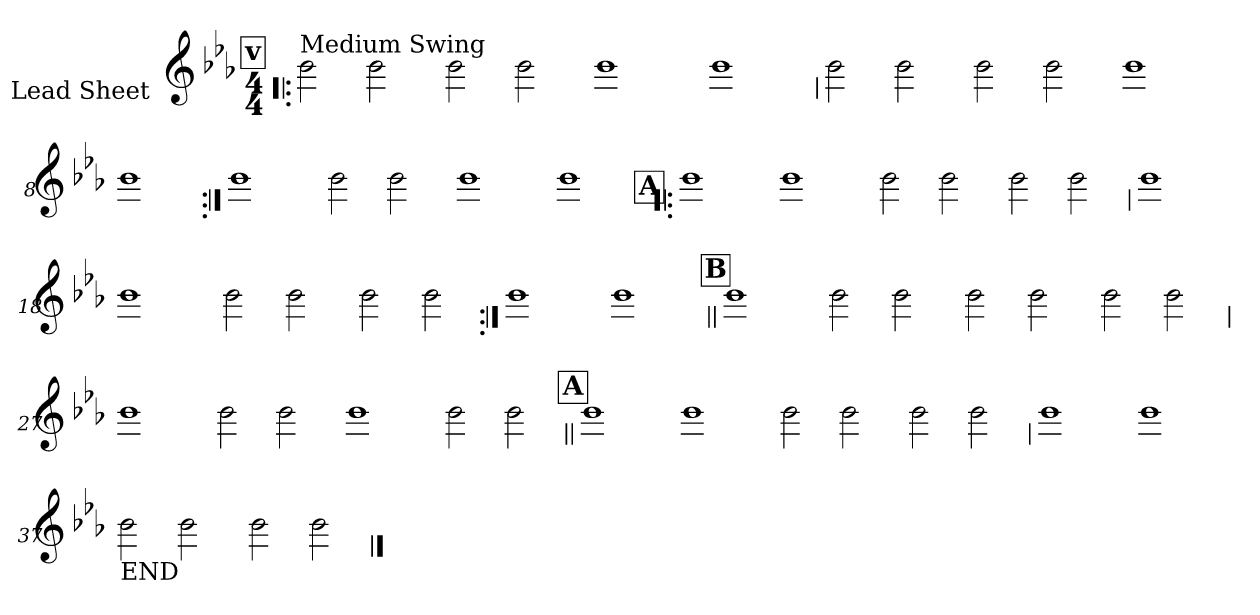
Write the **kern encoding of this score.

**kern
*part1
*staff1
*I"Lead Sheet
*stria0
*clefG2
*k[b-e-a-]
*E-:
*M4/4
!!LO:REH:place=s1:a:t=v
=1!|:
!LO:TX:a:t=Medium Swing
2b-
2b-
=2-
2b-
2b-
=3-
1b-
=4-
1b-
!!LO:LB:g=z
=5
2b-
2b-
=6-
2b-
2b-
=7-
1b-
=8-
1b-
!!LO:LB:g=z
=9:|!
1b-
=10-
2b-
2b-
=11-
1b-
=12-
1b-
!!LO:LB:g=z
!!LO:REH:place=s1:a:t=A
=13!|:
1b-
=14-
1b-
=15-
2b-
2b-
=16-
2b-
2b-
!!LO:LB:g=z
=17
1b-
=18-
1b-
=19-
2b-
2b-
=20-
2b-
2b-
!!LO:LB:g=z
=21:|!
1b-
=22-
1b-
!!LO:LB:g=z
!!LO:REH:place=s1:a:t=B
=23||
1b-
=24-
2b-
2b-
=25-
2b-
2b-
=26-
2b-
2b-
!!LO:LB:g=z
=27
1b-
=28-
2b-
2b-
=29-
1b-
=30-
2b-
2b-
!!LO:LB:g=z
!!LO:REH:place=s1:a:t=A
=31||
1b-
=32-
1b-
=33-
2b-
2b-
=34-
2b-
2b-
!!LO:LB:g=z
=35
1b-
=36-
1b-
=37-
!LO:TX:b:t=END
2b-
2b-
=38-
2b-
2b-
==
*-
